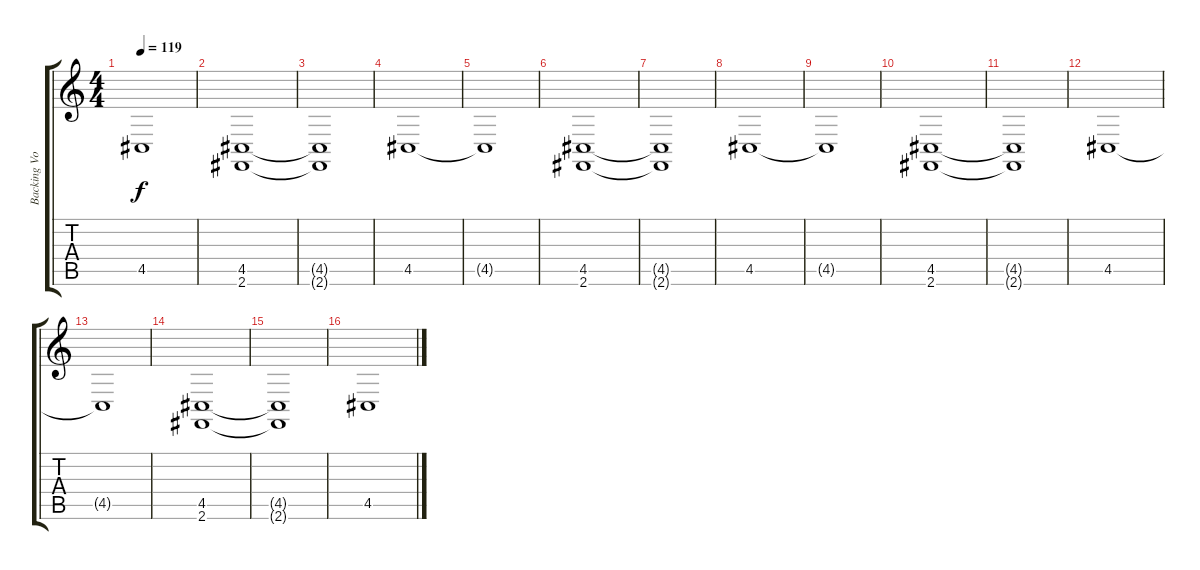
\track ("Backing Vocals" "Backing Vo") {instrument choiraahs}
\staff {score tabs}
\tuning (E4 B3 G3 D3 A2 E2) {hide}
\ts (4 4)
\tempo 119
\clef g2
\ks c
4.5{t}.1{dy f} |
(4.5 2.6).1 |
(4.5{t} 2.6{t}).1 |
4.5.1 |
4.5{t}.1 |
(4.5 2.6).1 |
(4.5{t} 2.6{t}).1 |
4.5.1 |
4.5{t}.1 |
(4.5 2.6).1{volume 6} |
(4.5{t} 2.6{t}).1 |
4.5.1{volume 4} |
4.5{t}.1 |
(4.5 2.6).1{volume 2} |
(4.5{t} 2.6{t}).1 |
4.5.1{volume 0}
